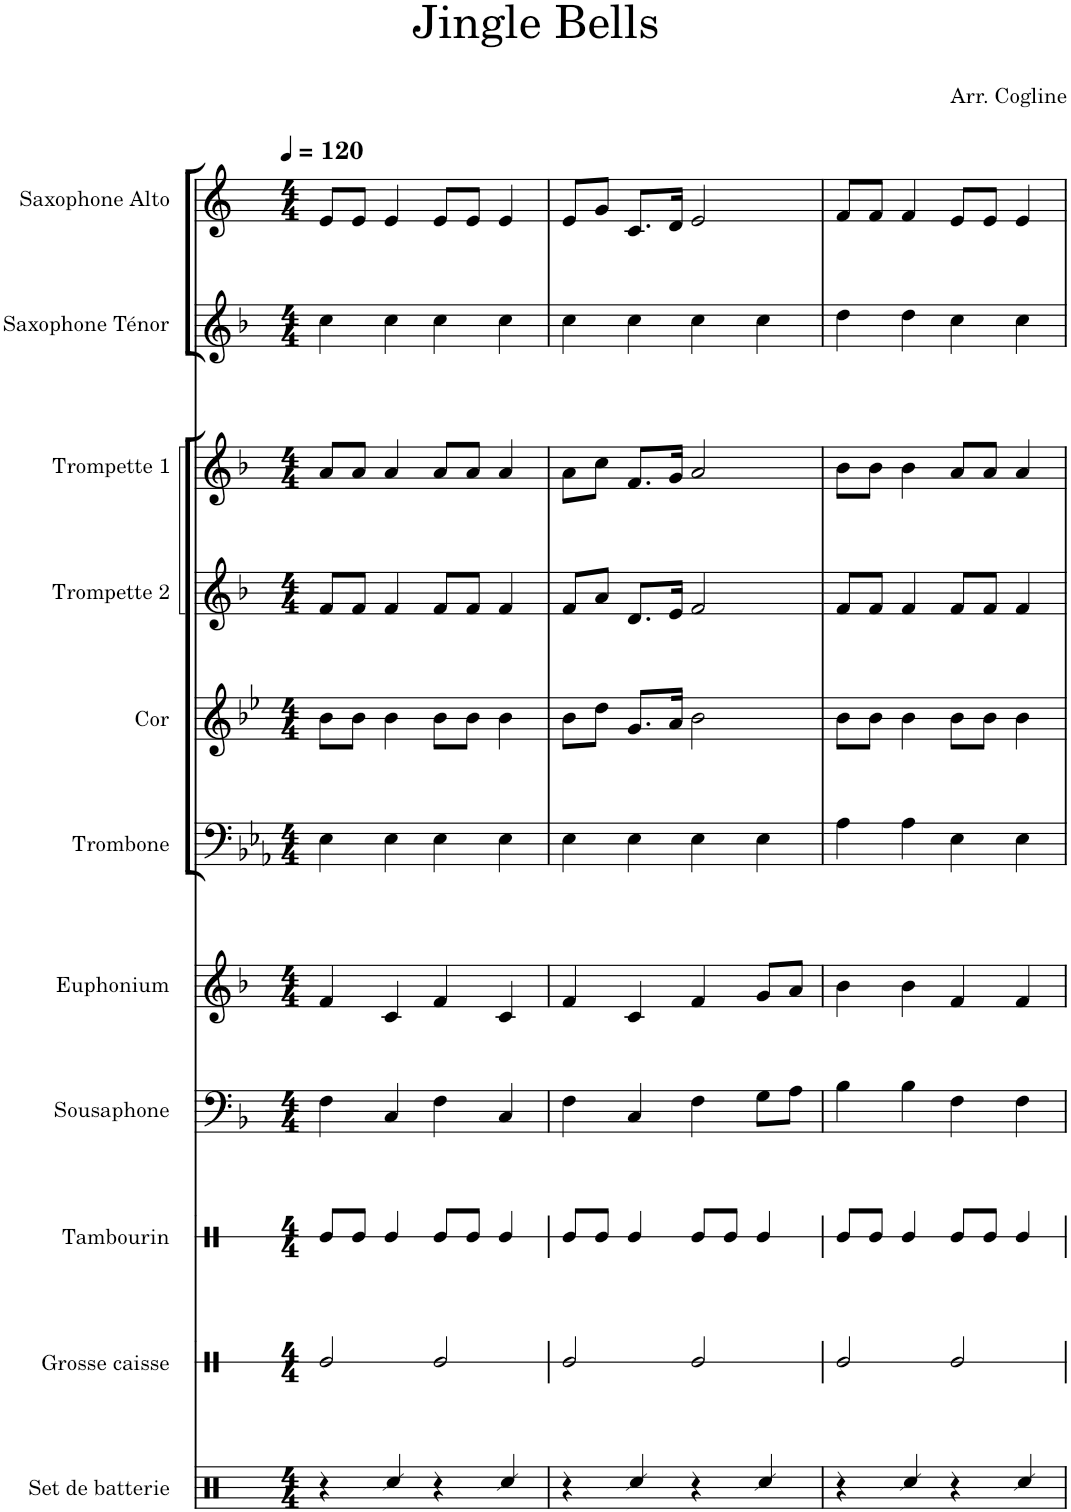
**kern	**kern	**kern	**kern	**kern	**kern	**kern	**kern	**kern	**kern	**kern
*part11	*part10	*part9	*part8	*part7	*part6	*part5	*part4	*part3	*part2	*part1
*staff11	*staff10	*staff9	*staff8	*staff7	*staff6	*staff5	*staff4	*staff3	*staff2	*staff1
*I"Set de batterie	*I"Grosse caisse	*I"Tambourin	*I"Sousaphone	*I"Euphonium	*I"Trombone	*I"Cor	*I"Trompette 2	*I"Trompette 1	*I"Saxophone Ténor	*I"Saxophone Alto
*I'Set de Bat.	*I'GC	*I'Tamb.	*I'Sphn.	*I'Euph.	*I'Tbn.	*I'Cor	*I'Trp. 2	*I'Trp. 1	*I'Sax. T.	*I'Sax. A.
*	*stria1	*stria1	*	*	*	*	*	*	*	*
*clefX	*clefX	*clefX	*clefF4	*clefG2	*clefF4	*clefG2	*clefG2	*clefG2	*clefG2	*clefG2
*	*	*	*Trd8c14	*Trd8c14	*	*Trd4c7	*Trd1c2	*Trd1c2	*Trd8c14	*Trd5c9
*k[]	*k[]	*k[]	*k[b-]	*k[b-]	*k[b-e-a-]	*k[b-e-]	*k[b-]	*k[b-]	*k[b-]	*k[]
*M4/4	*M4/4	*M4/4	*M4/4	*M4/4	*M4/4	*M4/4	*M4/4	*M4/4	*M4/4	*M4/4
*MM120	*MM120	*MM120	*MM120	*MM120	*MM120	*MM120	*MM120	*MM120	*MM120	*MM120
=1	=1	=1	=1	=1	=1	=1	=1	=1	=1	=1
4r	2Re/	8Re/L	4F\	4f/	4E-\	8b-\L	8f/L	8a/L	4cc\	8e/L
.	.	8Re/J	.	.	.	8b-\J	8f/J	8a/J	.	8e/J
4Rcc/	.	4Re/	4C/	4c/	4E-\	4b-\	4f/	4a/	4cc\	4e/
4r	2Re/	8Re/L	4F\	4f/	4E-\	8b-\L	8f/L	8a/L	4cc\	8e/L
.	.	8Re/J	.	.	.	8b-\J	8f/J	8a/J	.	8e/J
4Rcc/	.	4Re/	4C/	4c/	4E-\	4b-\	4f/	4a/	4cc\	4e/
=2	=2	=2	=2	=2	=2	=2	=2	=2	=2	=2
4r	2Re/	8Re/L	4F\	4f/	4E-\	8b-\L	8f/L	8a\L	4cc\	8e/L
.	.	8Re/J	.	.	.	8dd\J	8a/J	8cc\J	.	8g/J
4Rcc/	.	4Re/	4C/	4c/	4E-\	8.g/L	8.d/L	8.f/L	4cc\	8.c/L
.	.	.	.	.	.	16a/Jk	16e/Jk	16g/Jk	.	16d/Jk
4r	2Re/	8Re/L	4F\	4f/	4E-\	2b-\	2f/	2a/	4cc\	2e/
.	.	8Re/J	.	.	.	.	.	.	.	.
4Rcc/	.	4Re/	8G\L	8g/L	4E-\	.	.	.	4cc\	.
.	.	.	8A\J	8a/J	.	.	.	.	.	.
=3	=3	=3	=3	=3	=3	=3	=3	=3	=3	=3
4r	2Re/	8Re/L	4B-\	4b-\	4A-\	8b-\L	8f/L	8b-\L	4dd\	8f/L
.	.	8Re/J	.	.	.	8b-\J	8f/J	8b-\J	.	8f/J
4Rcc/	.	4Re/	4B-\	4b-\	4A-\	4b-\	4f/	4b-\	4dd\	4f/
4r	2Re/	8Re/L	4F\	4f/	4E-\	8b-\L	8f/L	8a/L	4cc\	8e/L
.	.	8Re/J	.	.	.	8b-\J	8f/J	8a/J	.	8e/J
4Rcc/	.	4Re/	4F\	4f/	4E-\	4b-\	4f/	4a/	4cc\	4e/
=	=	=	=	=	=	=	=	=	=	=
*-	*-	*-	*-	*-	*-	*-	*-	*-	*-	*-
